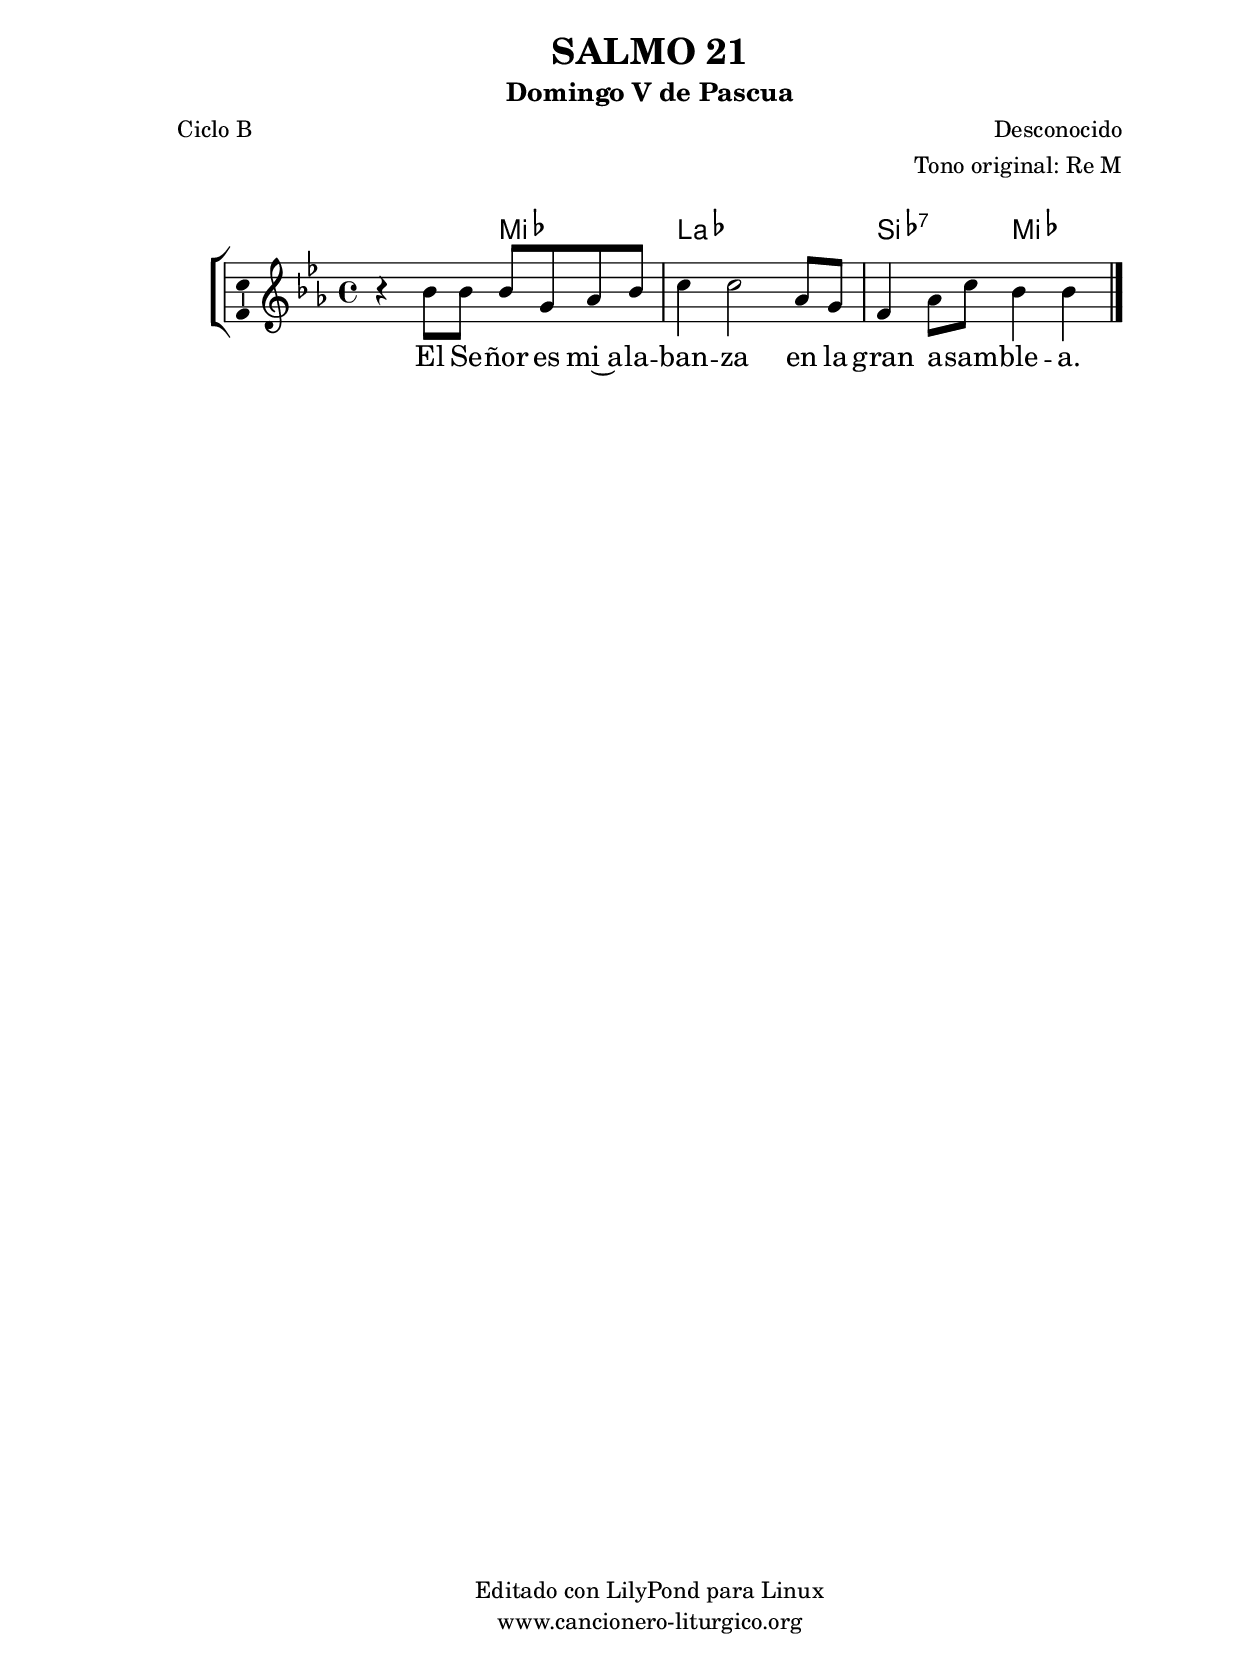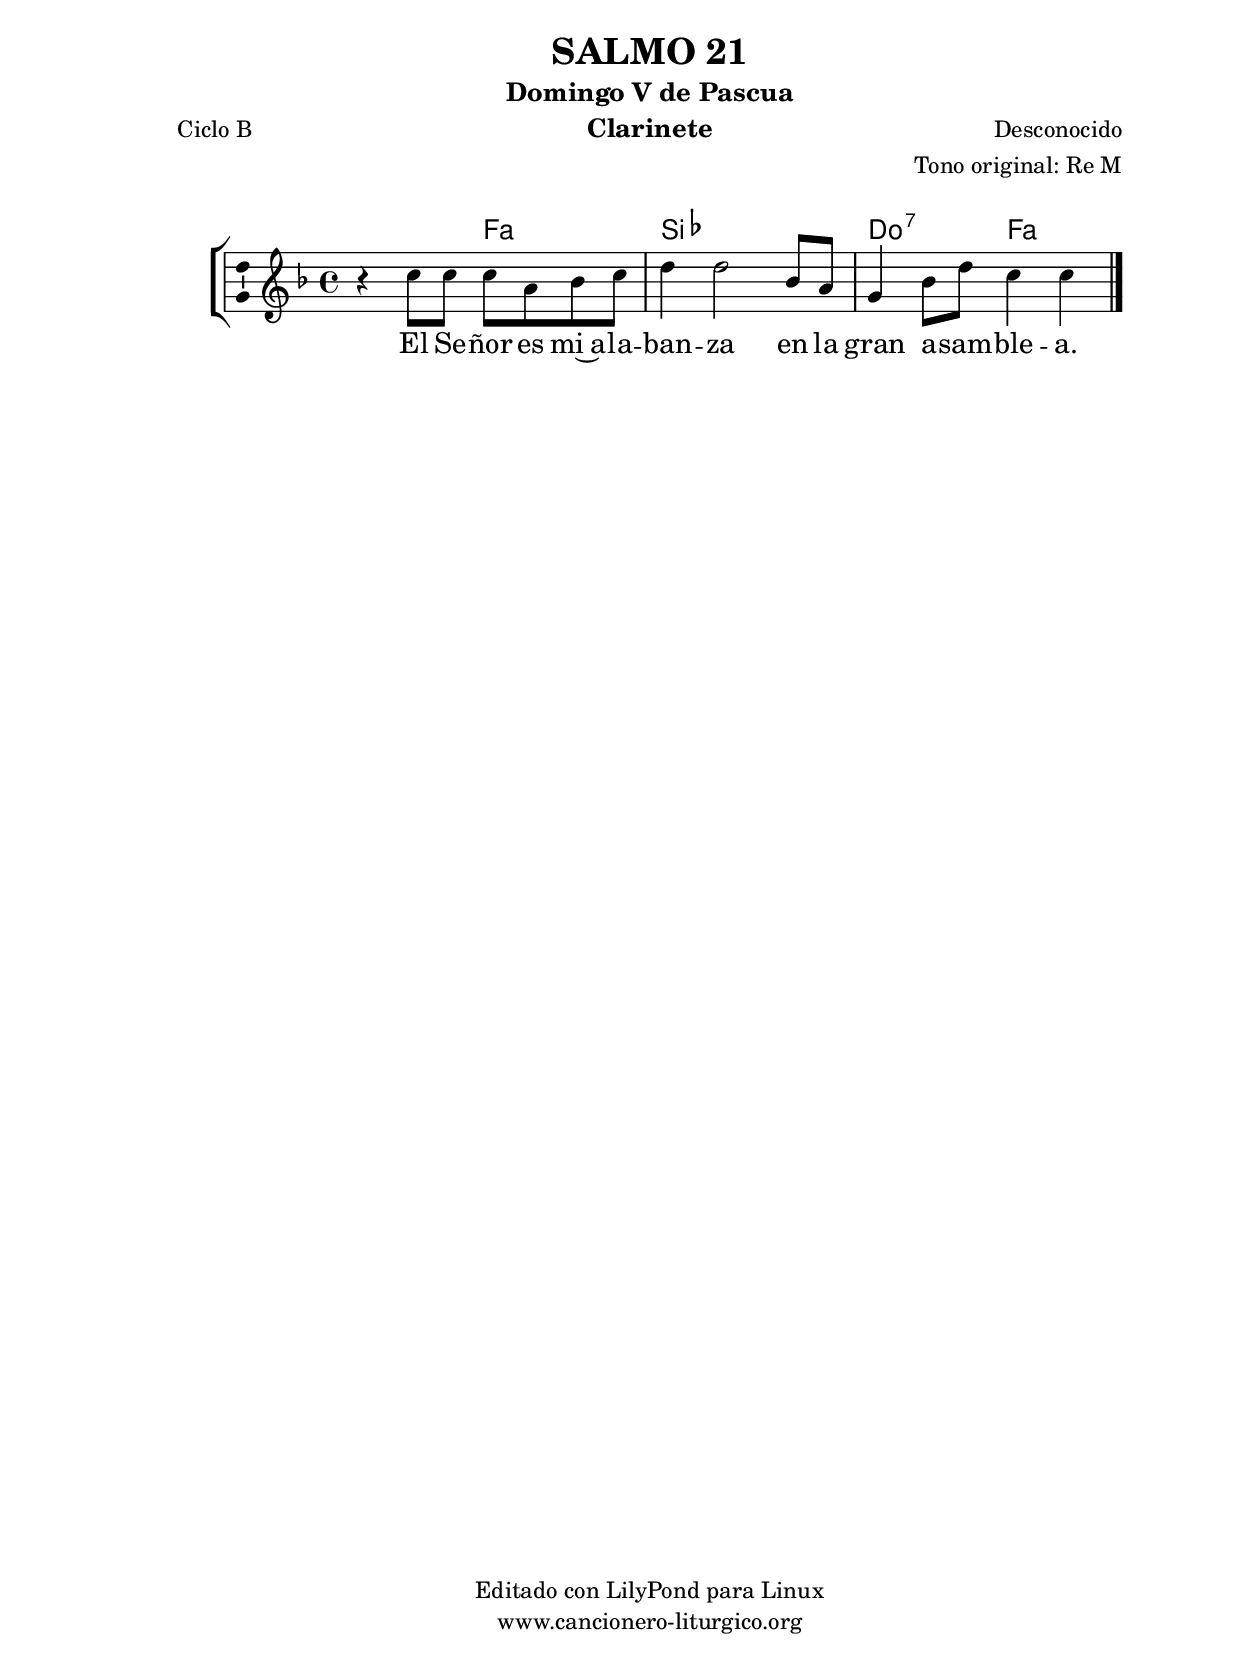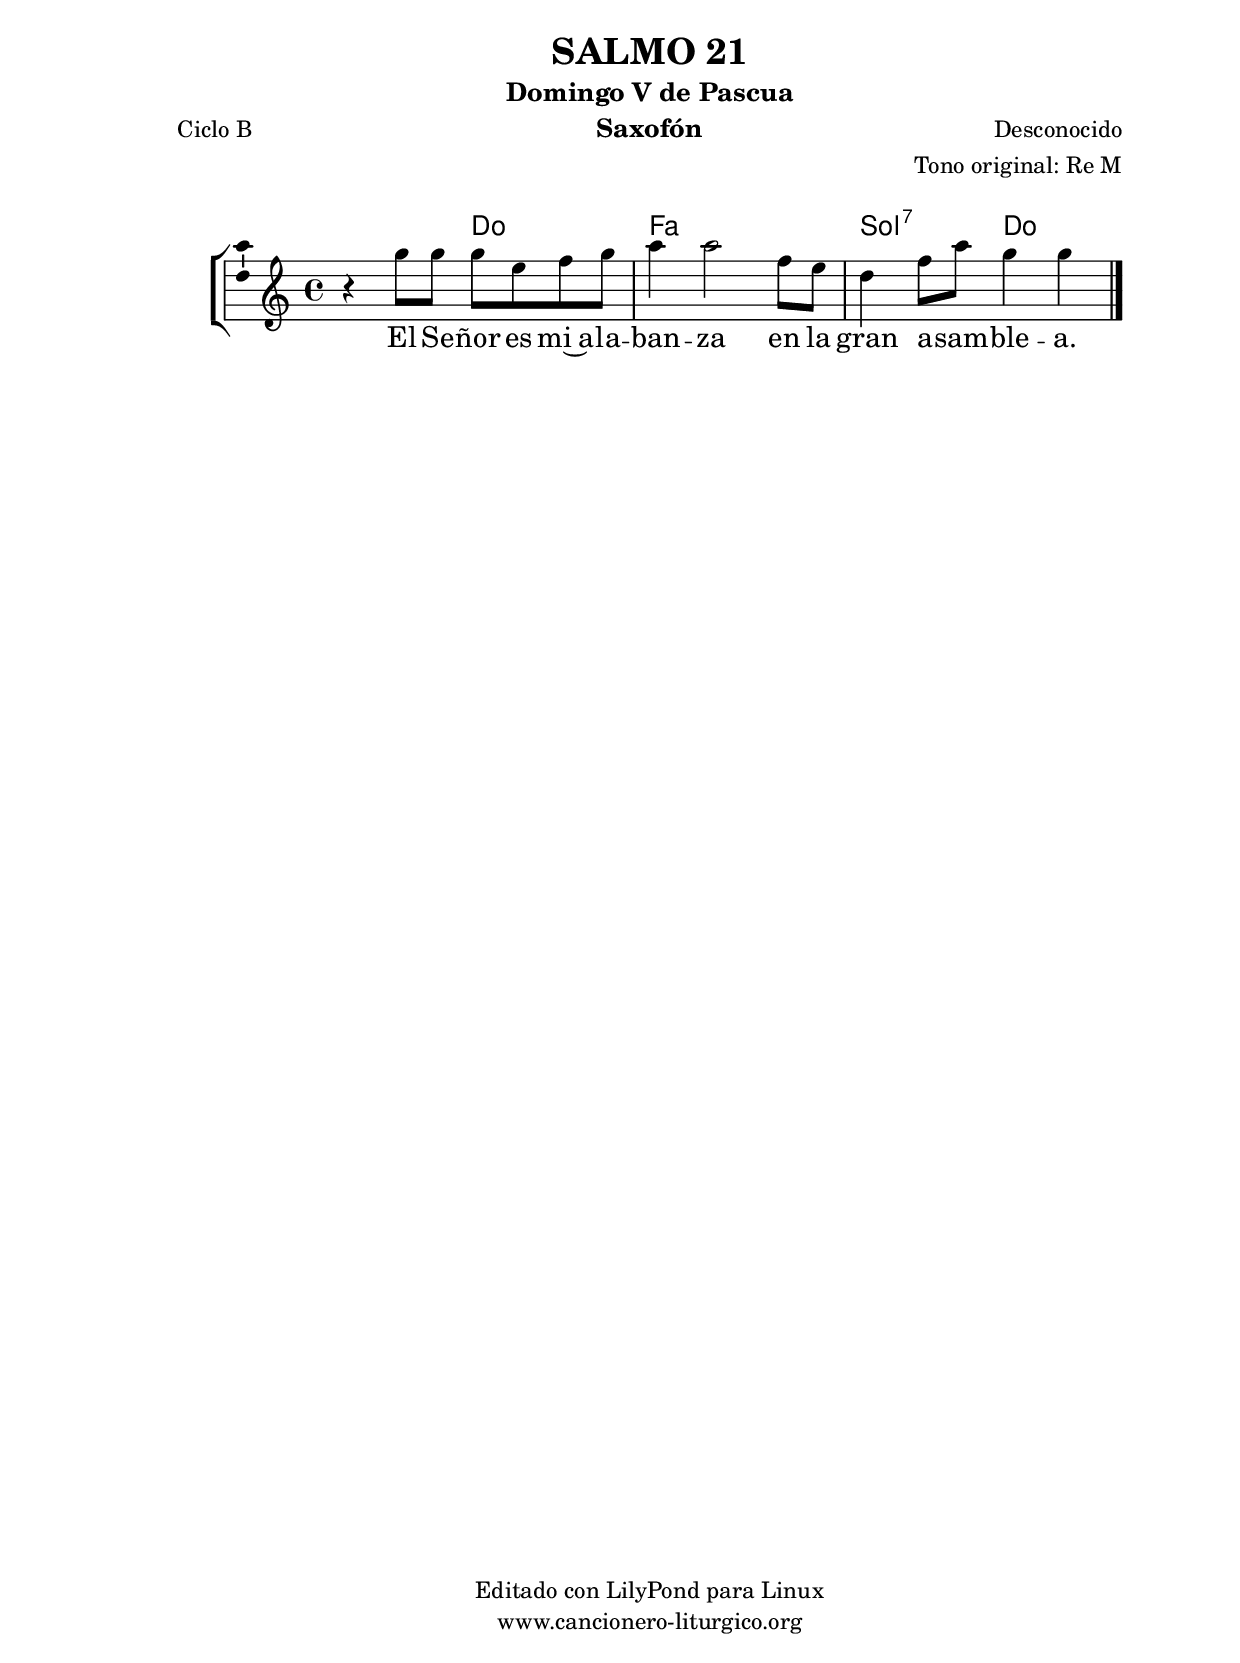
%
%para convertir .midi en .wav:
%timidity filename.midi -Ow -o finename.wav
%
%
%Para convertir de .wav a .mp3:
%lame -h -m j filename.wav
%
%
%para escuchar el midi:
%timidity nombrefichero.midi
%


%versión de lilypond para la que se ha escrito esta partitura:
\version "2.16.0"

	%Tamaño papel
	#(set-default-paper-size "a4")
	%Tamaño partitura
	#(set-global-staff-size 20)
	%No responde al pulsar sobre una nota
	#(ly:set-option 'point-and-click #f)

%parámetros del encabezamiento:
\header {
	title = "SALMO 21"
	subtitle = "Domingo V de Pascua"
	composer = "Desconocido"
	poet = "Ciclo B"
	meter = ""
	arranger = "Tono original: Re M"
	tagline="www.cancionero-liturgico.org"
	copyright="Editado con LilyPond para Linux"
	tiempo = "Pascua"
	usos = "Salmo"
	letra = "El Señor es mi alabanza en la gran asamblea."
	}

%parámetros asociados al papel:
\paper  {
	oddHeaderMarkup = \markup {\fill-line { \on-the-fly #not-first-page \fromproperty #'header:title \on-the-fly #not-first-page \fromproperty #'header:composer }}
	evenHeaderMarkup = \markup {\fill-line { \fromproperty #'header:composer \fromproperty #'header:title }}
	#(set-paper-size "a4")
	print-page-number = ##f
	first-page-number = 1
	print-first-page-number = ##f
%	head-separation = 3.0 \cm
	top-margin = 2.0 \cm
	bottom-margin = 0.5\cm
%%%	bottom-margin = -1.0\cm
	left-margin = 3.0 \cm
	line-width = 16.0 \cm 
	indent = 8\mm
	interscoreline = 2.\mm
	between-system-space = 15\mm
%	para que las partituras no llenen la hoja:
	ragged-bottom = ##t
%	idem para la última hoja:
	ragged-last-bottom = ##f
%	para que las partituras llenen el ancho del papel:
	ragged-last = ##f
	after-title-space = 2.5 \cm
%page-count=1
%system-count=1

	%Flexible Vertical Spacing
%	markup-markup-spacing =
%	#'((basic-distance . 15) (minimum-distance . 15) (padding . 3))
	markup-system-spacing =
	#'((basic-distance . 15) (minimum-distance . 15) (padding . 3))
	system-system-spacing =
	#'((basic-distance . 15) (minimum-distance . 15) (padding . 3))
	score-system-spacing =
	#'((basic-distance . 15) (minimum-distance . 15) (padding . 5))
%	top-system-spacing = % header
%	#'((basic-distance . 8) (minimum-distance . 0) (padding . 3))
%	top-markup-spacing =
%	#'((basic-distance . 20) (minimum-distance . 20) (padding . 3))
	last-bottom-spacing = % footer
	#'((basic-distance . 5) (minimum-distance . 5) (padding . 3))
%	score-markup-spacing =
%	#'((basic-distance . 16) (minimum-distance . 13) (padding . 3))

	}


%parámetros que afectan a toda la partitura:
global =  {
	%clave de sol (G):
	\clef G
	%armadura:
	\transpose d ees
	\key d \major
	\tempo 4=100
	\set Score.tempoHideNote = ##t
	}


acordes = {
	\italianChords
	\chordmode {
	\transpose d ees
{

s2
d2 g1 a2:7 d

	}
	}
}

melodia = 
	\transpose d ees
{
	\relative c''{

\time 4/4
r4 a8 a a fis g a
b4 b2 g8 fis
e4 g8 b a4 a

	\bar "|."
	}
	}


texto = \lyricmode {
El Se -- ñor es mi~a -- la -- ban -- za en la gran a -- sam -- ble -- a.
	}


acordesStaff = \context ChordNames = acordesStaff <<
	\set chordChanges = ##t
	\acordes
	>>


vozStaff = \context Voice = vozStaff
\with {\consists "Ambitus_engraver"}
<<
%	\set Staff.instrumentName = ""
%	\set Staff.shortInstrumentName = ""
%	\set Staff.midiInstrument = #"clarinet"
%	\set Staff.midiInstrument = #"cello"
%	\set Staff.midiInstrument = #"flute"
	\set Staff.midiInstrument = #"electric guitar (jazz)"
%	\set Staff.midiInstrument = #"english horn"
%	\set Staff.midiInstrument = #"violin"
%	\set Staff.midiInstrument = #"glockenspiel"
	\set Staff.midiMinimumVolume = #0.7
	\set Staff.midiMaximumVolume = #0.9
	\global
	\melodia
	>>


textoStaff = \context Lyrics = textoStaff <<
	\lyricsto vozStaff \texto
	>>

\book {
	\score {
		\context ChoirStaff {
			\override StaffGroup.SystemStartBracket #'collapse-height = #1
			\override Score.SystemStartBar #'collapse-height = #1
			<<
			\acordesStaff
			\vozStaff
			\textoStaff
			>>
			}
		\layout {
	    		\context {
				\Lyrics
				\override LyricText #'font-size = #2
				}
	   		 \context {
				\Score
				%fontSize = #3
				\override StaffSymbol #'staff-space = #(magstep +3)
				%\override Beam #'thickness = #0.55
				%\override SpacingSpanner #'spacing-increment = #1.0
				%\override Slur #'height-limit = #1.5
				}
			}
		}
	\score {
		\unfoldRepeats
		\context ChoirStaff {
			<<
			\acordesStaff
			\vozStaff
			>>
			}
		\midi {
	  		\context {
	  			\Score
				tempoWholesPerMinute = #(ly:make-moment 70 4)
				}
			}
		}
	}

%Partitura para clarinete
#(define output-suffix "C")
\book {
	\header{
		instrument = "Clarinete"
		}
	\score {
		\context ChoirStaff {
			\override StaffGroup.SystemStartBracket #'collapse-height = #1
			\override Score.SystemStartBar #'collapse-height = #1
\transpose c d
			<<
			\acordesStaff
			\vozStaff
			\textoStaff
			>>
			}
		\layout {
	    		\context {
				\Lyrics
				\override LyricText #'font-size = #2
				}
	   		 \context {
				\Score
				%fontSize = #3
				\override StaffSymbol #'staff-space = #(magstep +3)
				%\override Beam #'thickness = #0.55
				%\override SpacingSpanner #'spacing-increment = #1.0
				%\override Slur #'height-limit = #1.5
				}
			}
		}
	}

%Partitura para saxofón
#(define output-suffix "S")
\book {
	\header{
		instrument = "Saxofón"
		}
	\score {
		\context ChoirStaff {
			\override StaffGroup.SystemStartBracket #'collapse-height = #1
			\override Score.SystemStartBar #'collapse-height = #1
\transpose c a
			<<
			\acordesStaff
			\vozStaff
			\textoStaff
			>>
			}
		\layout {
	    		\context {
				\Lyrics
				\override LyricText #'font-size = #2
				}
	   		 \context {
				\Score
				%fontSize = #3
				\override StaffSymbol #'staff-space = #(magstep +3)
				%\override Beam #'thickness = #0.55
				%\override SpacingSpanner #'spacing-increment = #1.0
				%\override Slur #'height-limit = #1.5
				}
			}
		}
	}

